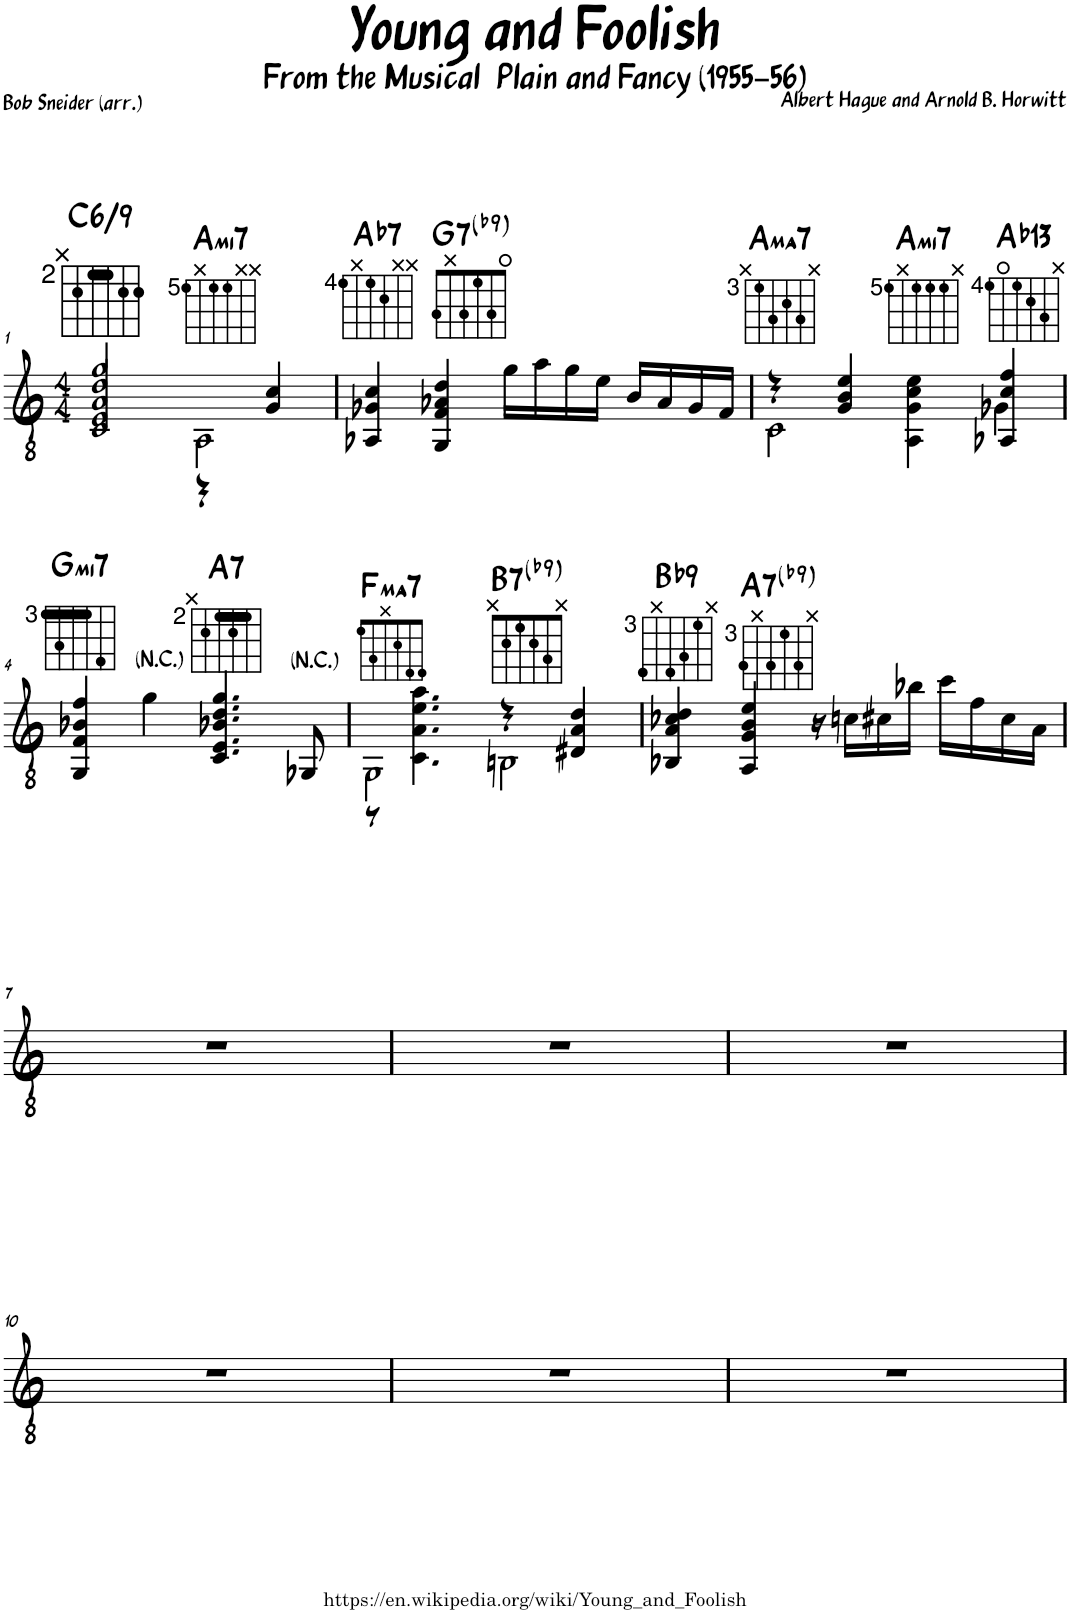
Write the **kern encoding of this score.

**kern	**harte
*part1	*part1
*staff1	*
*I"Acoustic Guitar	*
*I'Ac Gtr	*
*clefGv2	*
*k[]	*
*M4/4	*
=1	=1
*^	*
!	!	!LO:H:kt=/6
2g/	2C/ 2E/ 2A/ 2d/	C:maj6(9)
!	!	!LO:H:kt=mi7
2AA\	4r	A:min7
.	4G/ 4c/	.
=2	=2	=2
!	!	!LO:H:kt=7
*v	*v	*
4AA-X/ 4G-X/ 4c/	Ab:7
!	!LO:H:kt=7
4GG/ 4F/ 4A-X/ 4d/	G:7(b9)
16g\LL	.
16a\	.
16g\	.
16e\JJ	.
16B/LL	.
16A-/	.
16G-/	.
16F/JJ	.
=3	=3
*^	*
!	!	!LO:H:kt=ma7
4r	2C\	A:maj7
4G/ 4B/ 4e/	.	.
!	!	!LO:H:kt=mi7
4ryy	4AA\ 4G\ 4c\ 4e\	A:min7
!	!	!LO:H:kt=13
4G-X\	4AA-X/ 4c/ 4f/	Ab:9(11,13)
!!LO:LB:g=z	!!
=4	=4	=4
!	!	!LO:H:kt=mi7
*v	*v	*
4GG/ 4F/ 4B-X/ 4f/	G:min7
!LO:TX:a:t=(N.C.)	!
4g\	.
!	!LO:H:kt=7
4.C/ 4.E/ 4.B-X/ 4.d/ 4.g/	A:7
!LO:TX:a:t=(N.C.)	!
8GG-X/	.
=5	=5
*^	*
!	!	!LO:H:kt=ma7
2GG\	8r	F:maj7
.	4.C\ 4.A\ 4.e\ 4.a\	.
!	!	!LO:H:kt=7
4r	2BBn\	B:7(b9)
4D#X/ 4A/ 4d/	.	.
*v	*v	*
=6	=6
!	!LO:H:kt=9
4BB-X/ 4A/ 4c-X/ 4d/	Bb:9
!	!LO:H:kt=7
4AA/ 4G/ 4B/ 4e/	A:7(b9)
16r	.
16cn\LL	.
16c#X\	.
16b-X\JJ	.
16cc\LL	.
16f\	.
16c#\	.
16A\JJ	.
!!LO:LB:g=z
=7	=7
1r	.
=8	=8
1r	.
=9	=9
1r	.
!!LO:LB:g=z
=10	=10
1r	.
=11	=11
1r	.
=12	=12
1r	.
=	=
*-	*-
